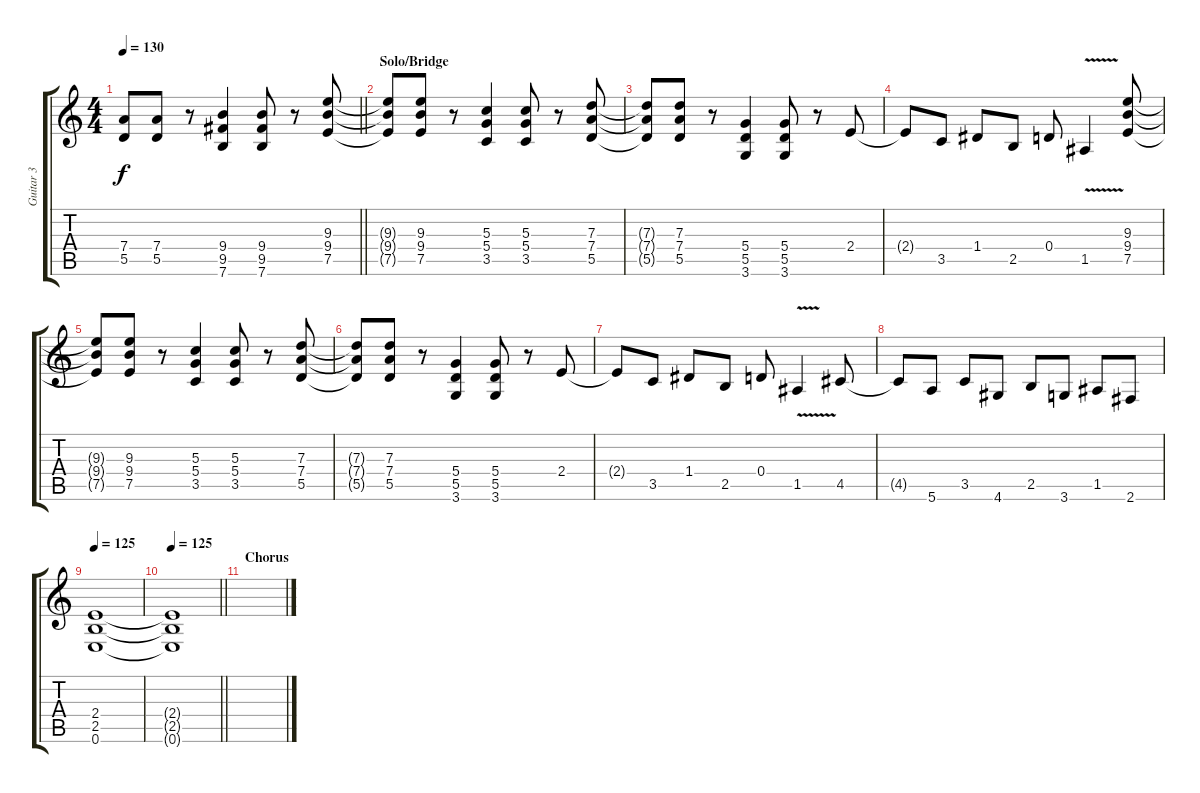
\track ("Guitar 3" "Guitar 3") {instrument distortionguitar}
\staff {score tabs}
\tuning (E4 B3 G3 D3 A2 E2) {hide}
\ts (4 4)
\tempo 130
\clef g2
\barLineRight lightlight
\ks c
(7.4{t} 5.5{t}).8{dy f} (7.4 5.5).8 r.8 (9.4 9.5 7.6).4 (9.4 9.5 7.6).8 r.8 (9.3 9.4 7.5).8 |
\section ("" "Solo/Bridge")
(9.3{t} 9.4{t} 7.5{t}).8 (9.3 9.4 7.5).8 r.8 (5.3 5.4 3.5).4 (5.3 5.4 3.5).8 r.8 (7.3 7.4 5.5).8 |
(7.3{t} 7.4{t} 5.5{t}).8 (7.3 7.4 5.5).8 r.8 (5.4 5.5 3.6).4 (5.4 5.5 3.6).8 r.8 2.4.8 |
2.4{t}.8 3.5.8 1.4.8 2.5.8 0.4.8 1.5{v}.4 (9.3 9.4 7.5).8 |
(9.3{t} 9.4{t} 7.5{t}).8 (9.3 9.4 7.5).8 r.8 (5.3 5.4 3.5).4 (5.3 5.4 3.5).8 r.8 (7.3 7.4 5.5).8 |
(7.3{t} 7.4{t} 5.5{t}).8 (7.3 7.4 5.5).8 r.8 (5.4 5.5 3.6).4 (5.4 5.5 3.6).8 r.8 2.4.8 |
2.4{t}.8 3.5.8 1.4.8 2.5.8 0.4.8 1.5{v}.4 4.5.8 |
4.5{t}.8 5.6.8 3.5.8 4.6.8 2.5.8 3.6.8 1.5.8 2.6.8 |
\tempo 125
(2.4 2.5 0.6).1 |
\tempo 125
\barLineRight lightlight
(2.4{t} 2.5{t} 0.6{t}).1 |
\section ("" "Chorus")
